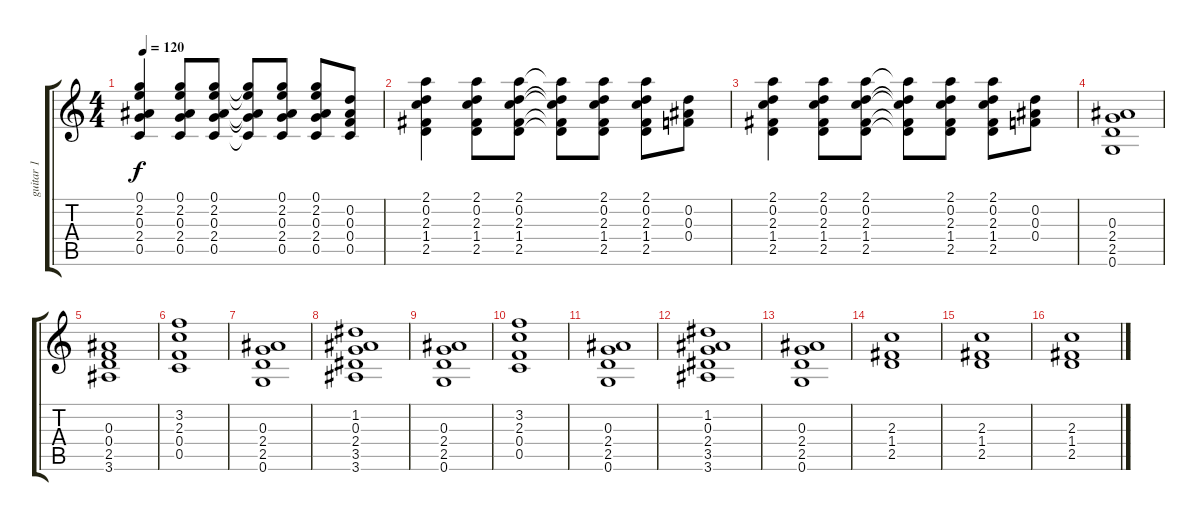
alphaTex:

\track ("guitar 1" "guitar 1") {instrument electricguitarclean}
\staff {score tabs}
\tuning (G4 D4 Bb3 F3 C3 G2) {hide}
\ts (4 4)
\tempo 120
\clef g2
\ks c
(0.1 2.2 0.3 2.4 0.5).4{dy f} (0.1 2.2 0.3 2.4 0.5).8 (0.1 2.2 0.3 2.4 0.5).8 (0.1{t} 2.2{t} 0.3{t} 2.4{t} 0.5{t}).8 (0.1 2.2 0.3 2.4 0.5).8 (0.1 2.2 0.3 2.4 0.5).8 (0.2 0.3 0.4 0.5).8 |
(2.1 0.2 2.3 1.4 2.5).4 (2.1 0.2 2.3 1.4 2.5).8 (2.1 0.2 2.3 1.4 2.5).8 (2.1{t} 0.2{t} 2.3{t} 1.4{t} 2.5{t}).8 (2.1 0.2 2.3 1.4 2.5).8 (2.1 0.2 2.3 1.4 2.5).8 (0.2 0.3 0.4).8 |
(2.1 0.2 2.3 1.4 2.5).4 (2.1 0.2 2.3 1.4 2.5).8 (2.1 0.2 2.3 1.4 2.5).8 (2.1{t} 0.2{t} 2.3{t} 1.4{t} 2.5{t}).8 (2.1 0.2 2.3 1.4 2.5).8 (2.1 0.2 2.3 1.4 2.5).8 (0.2 0.3 0.4).8 |
(0.3 2.4 2.5 0.6).1{instrument overdrivenguitar} |
(0.3 0.4 2.5 3.6).1 |
(3.2 2.3 0.4 0.5).1 |
(0.3 2.4 2.5 0.6).1 |
(1.2 0.3 2.4 3.5 3.6).1 |
(0.3 2.4 2.5 0.6).1 |
(3.2 2.3 0.4 0.5).1 |
(0.3 2.4 2.5 0.6).1 |
(1.2 0.3 2.4 3.5 3.6).1 |
(0.3 2.4 2.5 0.6).1 |
(2.3 1.4 2.5).1 |
(2.3 1.4 2.5).1 |
(2.3 1.4 2.5).1
